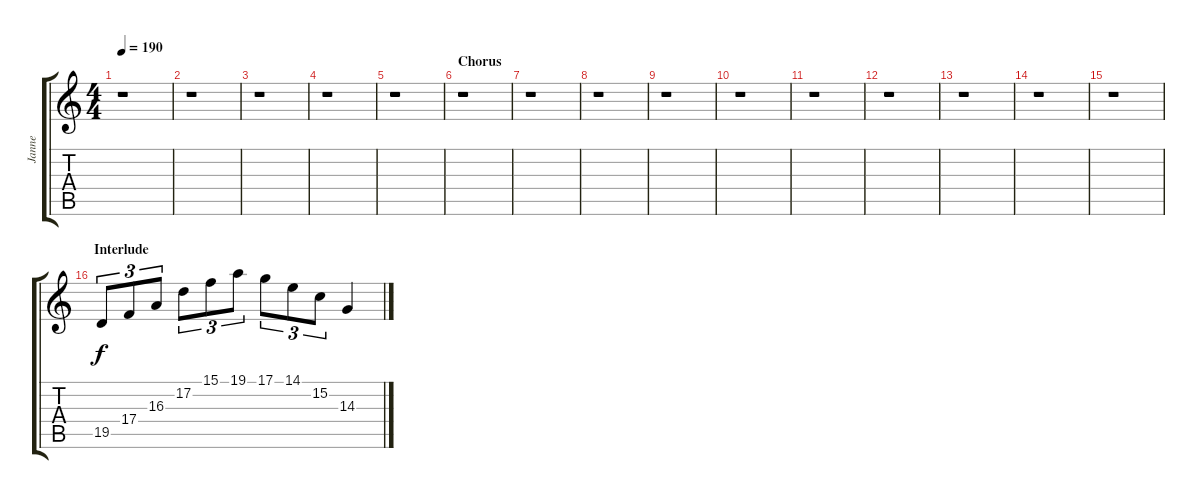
\track ("Janne" "Janne") {instrument stringensemble1}
\staff {score tabs}
\tuning (D4 A3 F3 C3 G2 D2) {hide}
\ts (4 4)
\tempo 190
\clef g2
\ks c
r.1{dy f} |
r.1 |
r.1 |
r.1 |
r.1 |
\section ("" "Chorus")
r.1 |
r.1 |
r.1 |
r.1 |
r.1 |
r.1 |
r.1 |
r.1 |
r.1 |
r.1 |
\section ("" "Interlude")
19.5.8{tu (3 2) instrument harpsichord} 17.4.8{tu (3 2)} 16.3.8{tu (3 2)} 17.2.8{tu (3 2)} 15.1.8{tu (3 2)} 19.1.8{tu (3 2)} 17.1.8{tu (3 2)} 14.1.8{tu (3 2)} 15.2.8{tu (3 2)} 14.3.4
